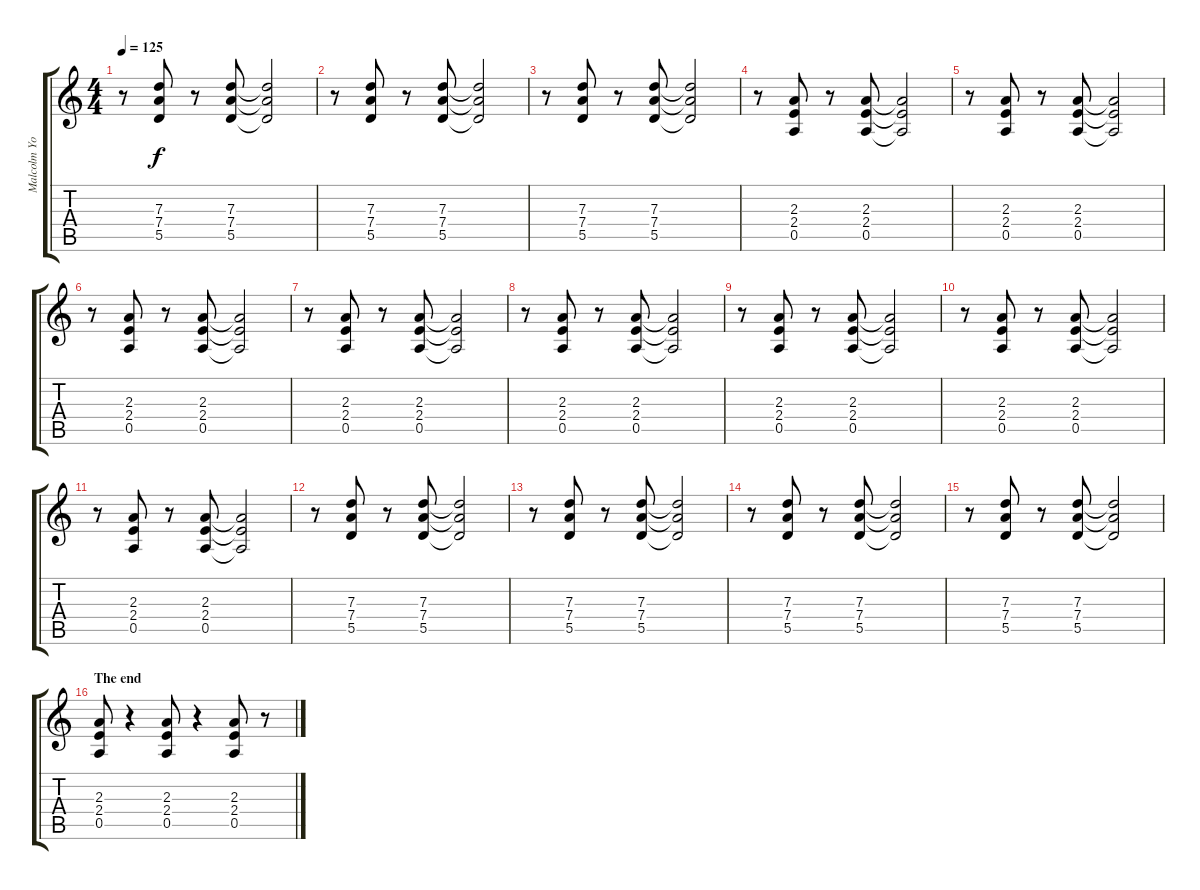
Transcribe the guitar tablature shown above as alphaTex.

\track ("Malcolm Young" "Malcolm Yo") {instrument distortionguitar}
\staff {score tabs}
\tuning (E4 B3 G3 D3 A2 E2) {hide}
\ts (4 4)
\tempo 125
\clef g2
\ks c
r.8{dy f} (7.3 7.4 5.5).8 r.8 (7.3 7.4 5.5).8 (7.3{t} 7.4{t} 5.5{t}).2 |
r.8 (7.3 7.4 5.5).8 r.8 (7.3 7.4 5.5).8 (7.3{t} 7.4{t} 5.5{t}).2 |
r.8 (7.3 7.4 5.5).8 r.8 (7.3 7.4 5.5).8 (7.3{t} 7.4{t} 5.5{t}).2 |
r.8 (2.3 2.4 0.5).8 r.8 (2.3 2.4 0.5).8 (2.3{t} 2.4{t} 0.5{t}).2 |
r.8 (2.3 2.4 0.5).8 r.8 (2.3 2.4 0.5).8 (2.3{t} 2.4{t} 0.5{t}).2 |
r.8 (2.3 2.4 0.5).8 r.8 (2.3 2.4 0.5).8 (2.3{t} 2.4{t} 0.5{t}).2 |
r.8 (2.3 2.4 0.5).8 r.8 (2.3 2.4 0.5).8 (2.3{t} 2.4{t} 0.5{t}).2 |
r.8 (2.3 2.4 0.5).8 r.8 (2.3 2.4 0.5).8 (2.3{t} 2.4{t} 0.5{t}).2 |
r.8 (2.3 2.4 0.5).8 r.8 (2.3 2.4 0.5).8 (2.3{t} 2.4{t} 0.5{t}).2 |
r.8 (2.3 2.4 0.5).8 r.8 (2.3 2.4 0.5).8 (2.3{t} 2.4{t} 0.5{t}).2 |
r.8 (2.3 2.4 0.5).8 r.8 (2.3 2.4 0.5).8 (2.3{t} 2.4{t} 0.5{t}).2 |
r.8 (7.3 7.4 5.5).8 r.8 (7.3 7.4 5.5).8 (7.3{t} 7.4{t} 5.5{t}).2 |
r.8 (7.3 7.4 5.5).8 r.8 (7.3 7.4 5.5).8 (7.3{t} 7.4{t} 5.5{t}).2 |
r.8 (7.3 7.4 5.5).8 r.8 (7.3 7.4 5.5).8 (7.3{t} 7.4{t} 5.5{t}).2 |
r.8 (7.3 7.4 5.5).8 r.8 (7.3 7.4 5.5).8 (7.3{t} 7.4{t} 5.5{t}).2 |
\section ("" "The end")
(2.3 2.4 0.5).8 r.4 (2.3 2.4 0.5).8 r.4 (2.3 2.4 0.5).8 r.8
